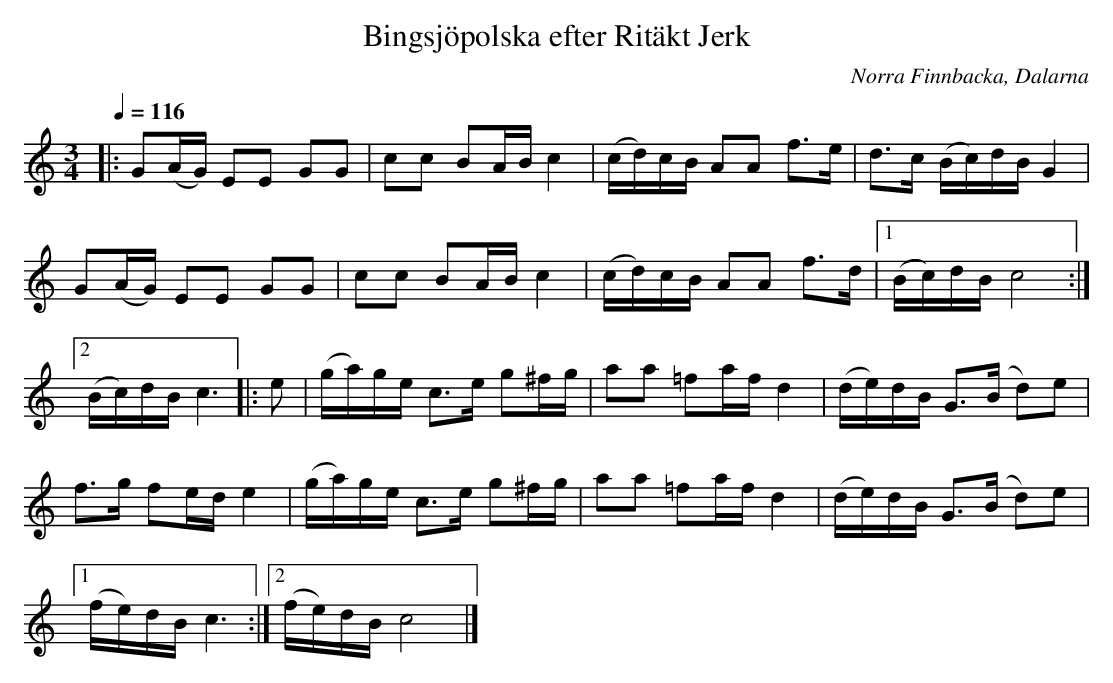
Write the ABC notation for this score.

X:1
T:Bingsjöpolska efter Ritäkt Jerk
O:Norra Finnbacka, Dalarna
L:1/16
Q:1/4=116
M:3/4
K:C
V:1 treble
|: G2(AG) E2E2 G2G2 | c2c2 B2AB c4 | (cd)cB A2A2 f2>e2 | d2>c2 (Bc)dB G4 |
G2(AG) E2E2 G2G2 | c2c2 B2AB c4 | (cd)cB A2A2 f2>d2 |1 (Bc)dB c8 :|2
(Bc)dB c6 |: e2 | (ga)ge c2>e2 g2^fg | a2a2 =f2af d4 | (de)dB G2>(B2 d2)e2 |
f2>g2 f2ed e4 | (ga)ge c2>e2 g2^fg | a2a2 =f2af d4 | (de)dB G2>(B2 d2)e2 |1
(fe)dB c6 :|2 (fe)dB c8 |]
